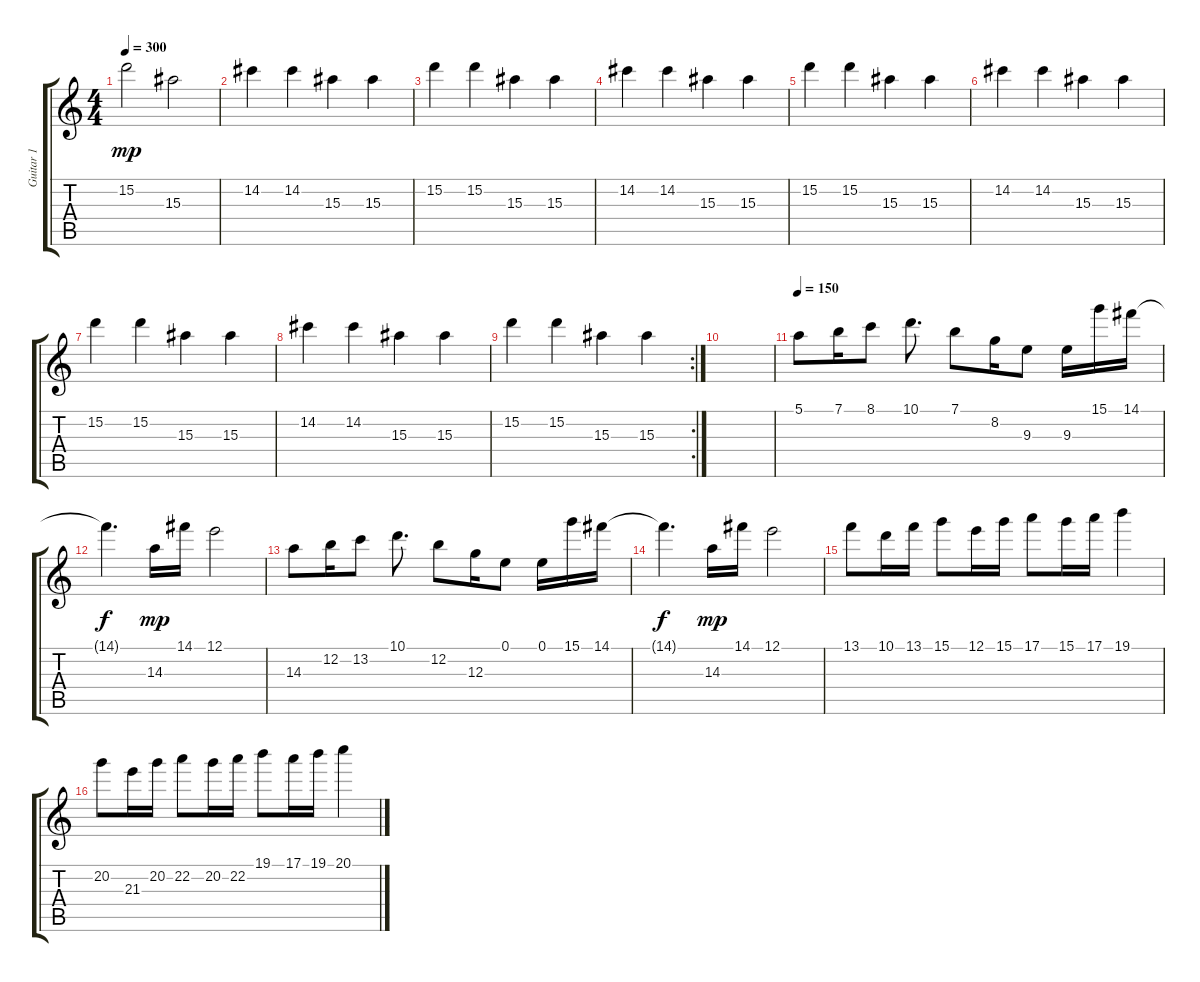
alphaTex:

\track ("Guitar 1" "Guitar 1") {instrument distortionguitar}
\staff {score tabs}
\tuning (E4 B3 G3 D3 A2 E2) {hide}
\ts (4 4)
\tempo 300
\clef g2
\ks c
15.2.2{dy mp} 15.3.2 |
14.2.4 14.2.4 15.3.4 15.3.4 |
15.2.4 15.2.4 15.3.4 15.3.4 |
14.2.4 14.2.4 15.3.4 15.3.4 |
15.2.4 15.2.4 15.3.4 15.3.4 |
14.2.4 14.2.4 15.3.4 15.3.4 |
15.2.4 15.2.4 15.3.4 15.3.4 |
14.2.4 14.2.4 15.3.4 15.3.4 |
\rc 2
15.2.4 15.2.4 15.3.4 15.3.4 |
|
\tempo 150
5.1.8 7.1.16 8.1.8 10.1.8{d} 7.1.8 8.2.16 9.3.8 9.3.16 15.1.16 14.1.16 |
14.1{t}.4{d dy f} 14.3.16{dy mp} 14.1.16 12.1.2 |
14.3.8 12.2.16 13.2.8 10.1.8{d} 12.2.8 12.3.16 0.1.8 0.1.16 15.1.16 14.1.16 |
14.1{t}.4{d dy f} 14.3.16{dy mp} 14.1.16 12.1.2 |
13.1.8 10.1.16 13.1.16 15.1.8 12.1.16 15.1.16 17.1.8 15.1.16 17.1.16 19.1.4 |
20.2.8 21.3.16 20.2.16 22.2.8 20.2.16 22.2.16 19.1.8 17.1.16 19.1.16 20.1.4
